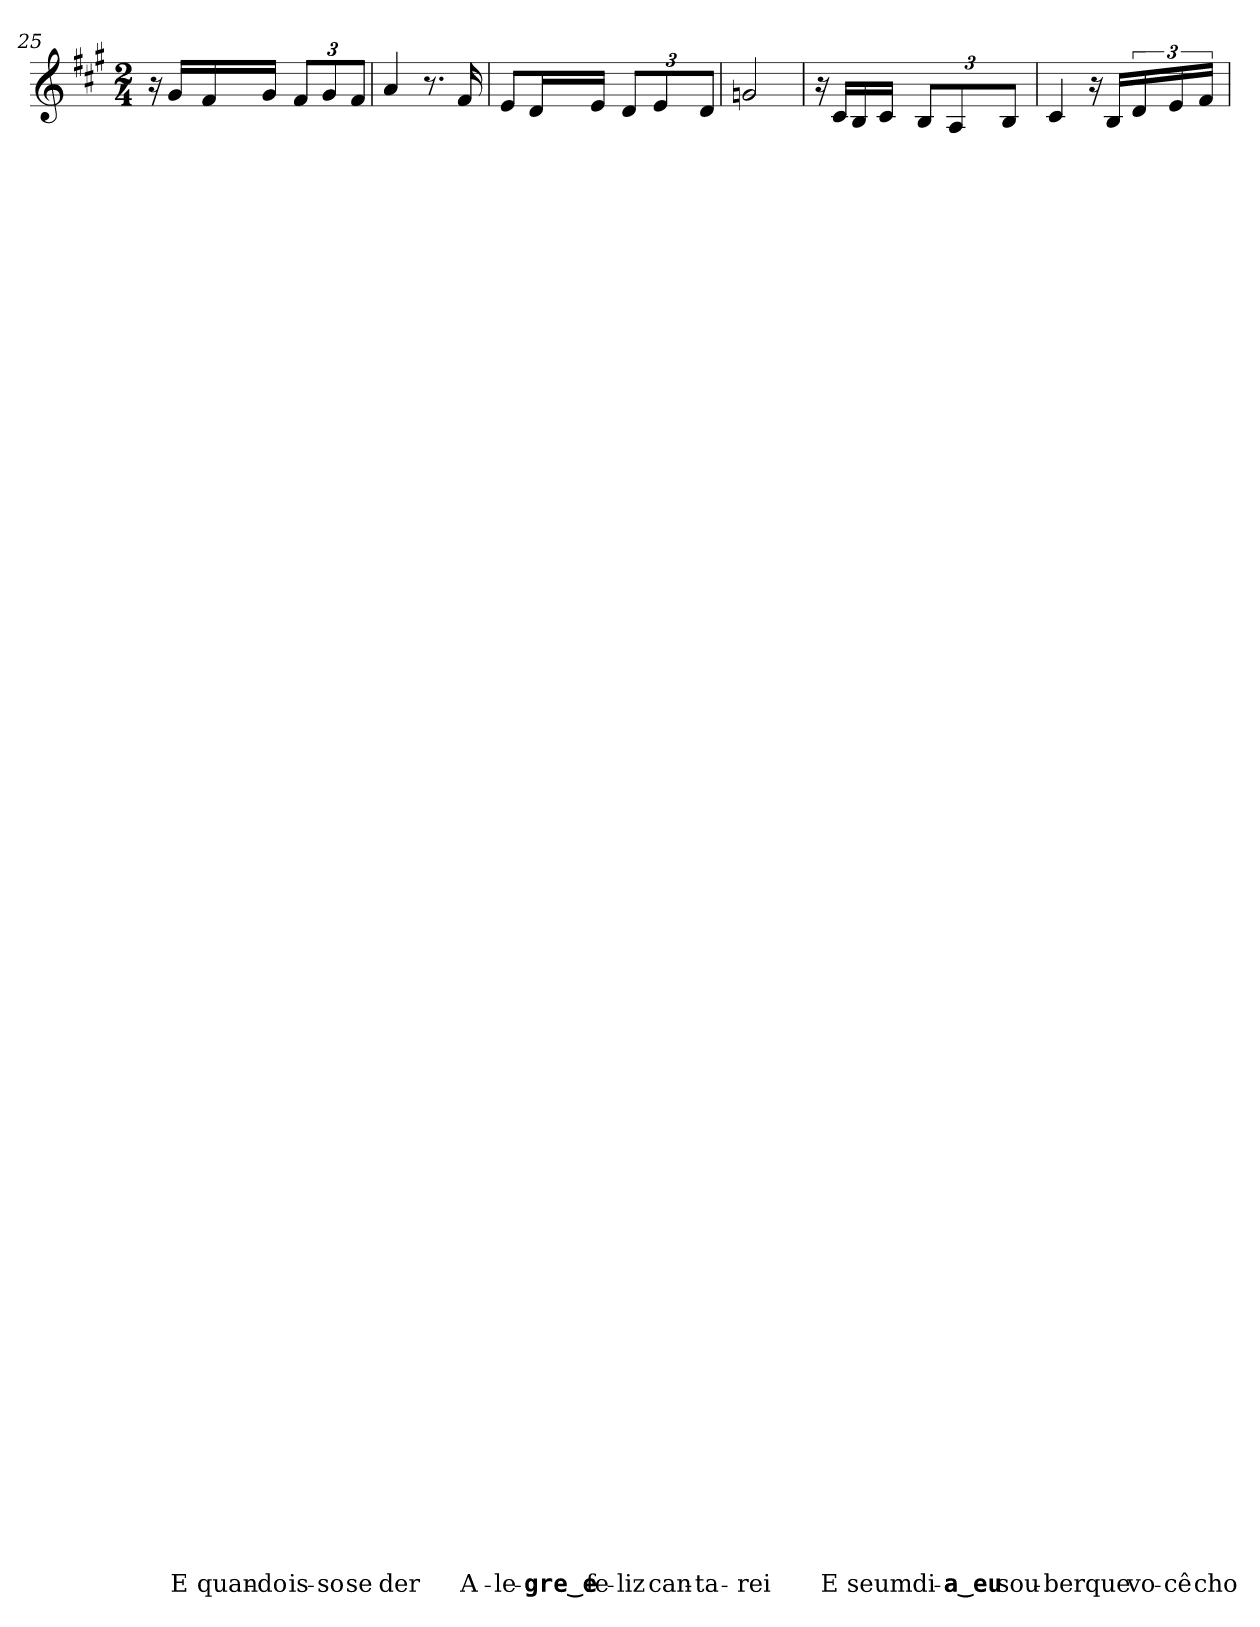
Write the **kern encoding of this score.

**kern	**text	**text	**text	**text	**text	**text	**text	**text	**text	**text	**text	**text	**text	**text	**text	**text	**text	**text	**text	**text	**text	**text	**text	**text	**text	**text	**text	**text	**text	**text	**text	**text	**text	**text	**text	**text	**text	**text	**text	**text	**text	**text	**text	**text	**text	**text	**text	**text	**text	**text	**text	**text	**text	**text	**text	**text	**text	**text	**text	**text	**text
*part1	*part1	*part1	*part1	*part1	*part1	*part1	*part1	*part1	*part1	*part1	*part1	*part1	*part1	*part1	*part1	*part1	*part1	*part1	*part1	*part1	*part1	*part1	*part1	*part1	*part1	*part1	*part1	*part1	*part1	*part1	*part1	*part1	*part1	*part1	*part1	*part1	*part1	*part1	*part1	*part1	*part1	*part1	*part1	*part1	*part1	*part1	*part1	*part1	*part1	*part1	*part1	*part1	*part1	*part1	*part1	*part1	*part1	*part1	*part1	*part1	*part1
*staff1	*staff1	*staff1	*staff1	*staff1	*staff1	*staff1	*staff1	*staff1	*staff1	*staff1	*staff1	*staff1	*staff1	*staff1	*staff1	*staff1	*staff1	*staff1	*staff1	*staff1	*staff1	*staff1	*staff1	*staff1	*staff1	*staff1	*staff1	*staff1	*staff1	*staff1	*staff1	*staff1	*staff1	*staff1	*staff1	*staff1	*staff1	*staff1	*staff1	*staff1	*staff1	*staff1	*staff1	*staff1	*staff1	*staff1	*staff1	*staff1	*staff1	*staff1	*staff1	*staff1	*staff1	*staff1	*staff1	*staff1	*staff1	*staff1	*staff1	*staff1	*staff1
!!LO:LB:g=z
*clefG2	*	*	*	*	*	*	*	*	*	*	*	*	*	*	*	*	*	*	*	*	*	*	*	*	*	*	*	*	*	*	*	*	*	*	*	*	*	*	*	*	*	*	*	*	*	*	*	*	*	*	*	*	*	*	*	*	*	*	*	*	*
*k[f#c#g#]	*	*	*	*	*	*	*	*	*	*	*	*	*	*	*	*	*	*	*	*	*	*	*	*	*	*	*	*	*	*	*	*	*	*	*	*	*	*	*	*	*	*	*	*	*	*	*	*	*	*	*	*	*	*	*	*	*	*	*	*	*
*A:	*	*	*	*	*	*	*	*	*	*	*	*	*	*	*	*	*	*	*	*	*	*	*	*	*	*	*	*	*	*	*	*	*	*	*	*	*	*	*	*	*	*	*	*	*	*	*	*	*	*	*	*	*	*	*	*	*	*	*	*	*
*M2/4	*	*	*	*	*	*	*	*	*	*	*	*	*	*	*	*	*	*	*	*	*	*	*	*	*	*	*	*	*	*	*	*	*	*	*	*	*	*	*	*	*	*	*	*	*	*	*	*	*	*	*	*	*	*	*	*	*	*	*	*	*
=25	=25	=25	=25	=25	=25	=25	=25	=25	=25	=25	=25	=25	=25	=25	=25	=25	=25	=25	=25	=25	=25	=25	=25	=25	=25	=25	=25	=25	=25	=25	=25	=25	=25	=25	=25	=25	=25	=25	=25	=25	=25	=25	=25	=25	=25	=25	=25	=25	=25	=25	=25	=25	=25	=25	=25	=25	=25	=25	=25	=25	=25
16r	.	.	.	.	.	.	.	.	.	.	.	.	.	.	.	.	.	.	.	.	.	.	.	.	.	.	.	.	.	.	.	.	.	.	.	.	.	.	.	.	.	.	.	.	.	.	.	.	.	.	.	.	.	.	.	.	.	.	.	.	.
!	!	!	!	!	!	!	!	!	!	!	!	!	!	!	!	!	!	!	!	!	!	!	!	!	!	!	!	!	!	!	!	!	!	!	!	!	!	!	!	!	!	!	!	!	!	!	!	!	!	!	!	!	!	!	!	!	!	!	!	!	!LO:LY:b
16g#/LL	.	.	.	.	.	.	.	.	.	.	.	.	.	.	.	.	.	.	.	.	.	.	.	.	.	.	.	.	.	.	.	.	.	.	.	.	.	.	.	.	.	.	.	.	.	.	.	.	.	.	.	.	.	.	.	.	.	.	.	.	E
!	!	!	!	!	!	!	!	!	!	!	!	!	!	!	!	!	!	!	!	!	!	!	!	!	!	!	!	!	!	!	!	!	!	!	!	!	!	!	!	!	!	!	!	!	!	!	!	!	!	!	!	!	!	!	!	!	!	!	!	!	!LO:LY:b
16f#/	.	.	.	.	.	.	.	.	.	.	.	.	.	.	.	.	.	.	.	.	.	.	.	.	.	.	.	.	.	.	.	.	.	.	.	.	.	.	.	.	.	.	.	.	.	.	.	.	.	.	.	.	.	.	.	.	.	.	.	.	quan-
!	!	!	!	!	!	!	!	!	!	!	!	!	!	!	!	!	!	!	!	!	!	!	!	!	!	!	!	!	!	!	!	!	!	!	!	!	!	!	!	!	!	!	!	!	!	!	!	!	!	!	!	!	!	!	!	!	!	!	!	!	!LO:LY:b
16g#/JJ	.	.	.	.	.	.	.	.	.	.	.	.	.	.	.	.	.	.	.	.	.	.	.	.	.	.	.	.	.	.	.	.	.	.	.	.	.	.	.	.	.	.	.	.	.	.	.	.	.	.	.	.	.	.	.	.	.	.	.	.	-do
!	!	!	!	!	!	!	!	!	!	!	!	!	!	!	!	!	!	!	!	!	!	!	!	!	!	!	!	!	!	!	!	!	!	!	!	!	!	!	!	!	!	!	!	!	!	!	!	!	!	!	!	!	!	!	!	!	!	!	!	!	!LO:LY:b
12f#/L	.	.	.	.	.	.	.	.	.	.	.	.	.	.	.	.	.	.	.	.	.	.	.	.	.	.	.	.	.	.	.	.	.	.	.	.	.	.	.	.	.	.	.	.	.	.	.	.	.	.	.	.	.	.	.	.	.	.	.	.	is-
!	!	!	!	!	!	!	!	!	!	!	!	!	!	!	!	!	!	!	!	!	!	!	!	!	!	!	!	!	!	!	!	!	!	!	!	!	!	!	!	!	!	!	!	!	!	!	!	!	!	!	!	!	!	!	!	!	!	!	!	!	!LO:LY:b
12g#/	.	.	.	.	.	.	.	.	.	.	.	.	.	.	.	.	.	.	.	.	.	.	.	.	.	.	.	.	.	.	.	.	.	.	.	.	.	.	.	.	.	.	.	.	.	.	.	.	.	.	.	.	.	.	.	.	.	.	.	.	-so
!	!	!	!	!	!	!	!	!	!	!	!	!	!	!	!	!	!	!	!	!	!	!	!	!	!	!	!	!	!	!	!	!	!	!	!	!	!	!	!	!	!	!	!	!	!	!	!	!	!	!	!	!	!	!	!	!	!	!	!	!	!LO:LY:b
12f#/J	.	.	.	.	.	.	.	.	.	.	.	.	.	.	.	.	.	.	.	.	.	.	.	.	.	.	.	.	.	.	.	.	.	.	.	.	.	.	.	.	.	.	.	.	.	.	.	.	.	.	.	.	.	.	.	.	.	.	.	.	se
=26	=26	=26	=26	=26	=26	=26	=26	=26	=26	=26	=26	=26	=26	=26	=26	=26	=26	=26	=26	=26	=26	=26	=26	=26	=26	=26	=26	=26	=26	=26	=26	=26	=26	=26	=26	=26	=26	=26	=26	=26	=26	=26	=26	=26	=26	=26	=26	=26	=26	=26	=26	=26	=26	=26	=26	=26	=26	=26	=26	=26	=26
!	!	!	!	!	!	!	!	!	!	!	!	!	!	!	!	!	!	!	!	!	!	!	!	!	!	!	!	!	!	!	!	!	!	!	!	!	!	!	!	!	!	!	!	!	!	!	!	!	!	!	!	!	!	!	!	!	!	!	!	!	!LO:LY:b
4a/	.	.	.	.	.	.	.	.	.	.	.	.	.	.	.	.	.	.	.	.	.	.	.	.	.	.	.	.	.	.	.	.	.	.	.	.	.	.	.	.	.	.	.	.	.	.	.	.	.	.	.	.	.	.	.	.	.	.	.	.	der
8.r	.	.	.	.	.	.	.	.	.	.	.	.	.	.	.	.	.	.	.	.	.	.	.	.	.	.	.	.	.	.	.	.	.	.	.	.	.	.	.	.	.	.	.	.	.	.	.	.	.	.	.	.	.	.	.	.	.	.	.	.	.
!	!	!	!	!	!	!	!	!	!	!	!	!	!	!	!	!	!	!	!	!	!	!	!	!	!	!	!	!	!	!	!	!	!	!	!	!	!	!	!	!	!	!	!	!	!	!	!	!	!	!	!	!	!	!	!	!	!	!	!	!	!LO:LY:b
16f#/	.	.	.	.	.	.	.	.	.	.	.	.	.	.	.	.	.	.	.	.	.	.	.	.	.	.	.	.	.	.	.	.	.	.	.	.	.	.	.	.	.	.	.	.	.	.	.	.	.	.	.	.	.	.	.	.	.	.	.	.	A-
=27	=27	=27	=27	=27	=27	=27	=27	=27	=27	=27	=27	=27	=27	=27	=27	=27	=27	=27	=27	=27	=27	=27	=27	=27	=27	=27	=27	=27	=27	=27	=27	=27	=27	=27	=27	=27	=27	=27	=27	=27	=27	=27	=27	=27	=27	=27	=27	=27	=27	=27	=27	=27	=27	=27	=27	=27	=27	=27	=27	=27	=27
!	!	!	!	!	!	!	!	!	!	!	!	!	!	!	!	!	!	!	!	!	!	!	!	!	!	!	!	!	!	!	!	!	!	!	!	!	!	!	!	!	!	!	!	!	!	!	!	!	!	!	!	!	!	!	!	!	!	!	!	!	!LO:LY:b
8e/L	.	.	.	.	.	.	.	.	.	.	.	.	.	.	.	.	.	.	.	.	.	.	.	.	.	.	.	.	.	.	.	.	.	.	.	.	.	.	.	.	.	.	.	.	.	.	.	.	.	.	.	.	.	.	.	.	.	.	.	.	-le-
!	!	!	!	!	!	!	!	!	!	!	!	!	!	!	!	!	!	!	!	!	!	!	!	!	!	!	!	!	!	!	!	!	!	!	!	!	!	!	!	!	!	!	!	!	!	!	!	!	!	!	!	!	!	!	!	!	!	!	!	!	!LO:LY:b
16d/L	.	.	.	.	.	.	.	.	.	.	.	.	.	.	.	.	.	.	.	.	.	.	.	.	.	.	.	.	.	.	.	.	.	.	.	.	.	.	.	.	.	.	.	.	.	.	.	.	.	.	.	.	.	.	.	.	.	.	.	.	-gre‿e
!	!	!	!	!	!	!	!	!	!	!	!	!	!	!	!	!	!	!	!	!	!	!	!	!	!	!	!	!	!	!	!	!	!	!	!	!	!	!	!	!	!	!	!	!	!	!	!	!	!	!	!	!	!	!	!	!	!	!	!	!	!LO:LY:b
16e/JJ	.	.	.	.	.	.	.	.	.	.	.	.	.	.	.	.	.	.	.	.	.	.	.	.	.	.	.	.	.	.	.	.	.	.	.	.	.	.	.	.	.	.	.	.	.	.	.	.	.	.	.	.	.	.	.	.	.	.	.	.	fe-
!	!	!	!	!	!	!	!	!	!	!	!	!	!	!	!	!	!	!	!	!	!	!	!	!	!	!	!	!	!	!	!	!	!	!	!	!	!	!	!	!	!	!	!	!	!	!	!	!	!	!	!	!	!	!	!	!	!	!	!	!	!LO:LY:b
12d/L	.	.	.	.	.	.	.	.	.	.	.	.	.	.	.	.	.	.	.	.	.	.	.	.	.	.	.	.	.	.	.	.	.	.	.	.	.	.	.	.	.	.	.	.	.	.	.	.	.	.	.	.	.	.	.	.	.	.	.	.	-liz
!	!	!	!	!	!	!	!	!	!	!	!	!	!	!	!	!	!	!	!	!	!	!	!	!	!	!	!	!	!	!	!	!	!	!	!	!	!	!	!	!	!	!	!	!	!	!	!	!	!	!	!	!	!	!	!	!	!	!	!	!	!LO:LY:b
12e/	.	.	.	.	.	.	.	.	.	.	.	.	.	.	.	.	.	.	.	.	.	.	.	.	.	.	.	.	.	.	.	.	.	.	.	.	.	.	.	.	.	.	.	.	.	.	.	.	.	.	.	.	.	.	.	.	.	.	.	.	can-
!	!	!	!	!	!	!	!	!	!	!	!	!	!	!	!	!	!	!	!	!	!	!	!	!	!	!	!	!	!	!	!	!	!	!	!	!	!	!	!	!	!	!	!	!	!	!	!	!	!	!	!	!	!	!	!	!	!	!	!	!	!LO:LY:b
12d/J	.	.	.	.	.	.	.	.	.	.	.	.	.	.	.	.	.	.	.	.	.	.	.	.	.	.	.	.	.	.	.	.	.	.	.	.	.	.	.	.	.	.	.	.	.	.	.	.	.	.	.	.	.	.	.	.	.	.	.	.	-ta-
=28	=28	=28	=28	=28	=28	=28	=28	=28	=28	=28	=28	=28	=28	=28	=28	=28	=28	=28	=28	=28	=28	=28	=28	=28	=28	=28	=28	=28	=28	=28	=28	=28	=28	=28	=28	=28	=28	=28	=28	=28	=28	=28	=28	=28	=28	=28	=28	=28	=28	=28	=28	=28	=28	=28	=28	=28	=28	=28	=28	=28	=28
!	!	!	!	!	!	!	!	!	!	!	!	!	!	!	!	!	!	!	!	!	!	!	!	!	!	!	!	!	!	!	!	!	!	!	!	!	!	!	!	!	!	!	!	!	!	!	!	!	!	!	!	!	!	!	!	!	!	!	!	!	!LO:LY:b
2gn/	.	.	.	.	.	.	.	.	.	.	.	.	.	.	.	.	.	.	.	.	.	.	.	.	.	.	.	.	.	.	.	.	.	.	.	.	.	.	.	.	.	.	.	.	.	.	.	.	.	.	.	.	.	.	.	.	.	.	.	.	-rei
!!LO:LB:g=z
=29	=29	=29	=29	=29	=29	=29	=29	=29	=29	=29	=29	=29	=29	=29	=29	=29	=29	=29	=29	=29	=29	=29	=29	=29	=29	=29	=29	=29	=29	=29	=29	=29	=29	=29	=29	=29	=29	=29	=29	=29	=29	=29	=29	=29	=29	=29	=29	=29	=29	=29	=29	=29	=29	=29	=29	=29	=29	=29	=29	=29	=29
16r	.	.	.	.	.	.	.	.	.	.	.	.	.	.	.	.	.	.	.	.	.	.	.	.	.	.	.	.	.	.	.	.	.	.	.	.	.	.	.	.	.	.	.	.	.	.	.	.	.	.	.	.	.	.	.	.	.	.	.	.	.
!	!	!	!	!	!	!	!	!	!	!	!	!	!	!	!	!	!	!	!	!	!	!	!	!	!	!	!	!	!	!	!	!	!	!	!	!	!	!	!	!	!	!	!	!	!	!	!	!	!	!	!	!	!	!	!	!	!	!	!	!	!LO:LY:b
16c#/LL	.	.	.	.	.	.	.	.	.	.	.	.	.	.	.	.	.	.	.	.	.	.	.	.	.	.	.	.	.	.	.	.	.	.	.	.	.	.	.	.	.	.	.	.	.	.	.	.	.	.	.	.	.	.	.	.	.	.	.	.	E
!	!	!	!	!	!	!	!	!	!	!	!	!	!	!	!	!	!	!	!	!	!	!	!	!	!	!	!	!	!	!	!	!	!	!	!	!	!	!	!	!	!	!	!	!	!	!	!	!	!	!	!	!	!	!	!	!	!	!	!	!	!LO:LY:b
16B/	.	.	.	.	.	.	.	.	.	.	.	.	.	.	.	.	.	.	.	.	.	.	.	.	.	.	.	.	.	.	.	.	.	.	.	.	.	.	.	.	.	.	.	.	.	.	.	.	.	.	.	.	.	.	.	.	.	.	.	.	se
!	!	!	!	!	!	!	!	!	!	!	!	!	!	!	!	!	!	!	!	!	!	!	!	!	!	!	!	!	!	!	!	!	!	!	!	!	!	!	!	!	!	!	!	!	!	!	!	!	!	!	!	!	!	!	!	!	!	!	!	!	!LO:LY:b
16c#/JJ	.	.	.	.	.	.	.	.	.	.	.	.	.	.	.	.	.	.	.	.	.	.	.	.	.	.	.	.	.	.	.	.	.	.	.	.	.	.	.	.	.	.	.	.	.	.	.	.	.	.	.	.	.	.	.	.	.	.	.	.	um
!	!	!	!	!	!	!	!	!	!	!	!	!	!	!	!	!	!	!	!	!	!	!	!	!	!	!	!	!	!	!	!	!	!	!	!	!	!	!	!	!	!	!	!	!	!	!	!	!	!	!	!	!	!	!	!	!	!	!	!	!	!LO:LY:b
12B/L	.	.	.	.	.	.	.	.	.	.	.	.	.	.	.	.	.	.	.	.	.	.	.	.	.	.	.	.	.	.	.	.	.	.	.	.	.	.	.	.	.	.	.	.	.	.	.	.	.	.	.	.	.	.	.	.	.	.	.	.	di-
!	!	!	!	!	!	!	!	!	!	!	!	!	!	!	!	!	!	!	!	!	!	!	!	!	!	!	!	!	!	!	!	!	!	!	!	!	!	!	!	!	!	!	!	!	!	!	!	!	!	!	!	!	!	!	!	!	!	!	!	!	!LO:LY:b
12A/	.	.	.	.	.	.	.	.	.	.	.	.	.	.	.	.	.	.	.	.	.	.	.	.	.	.	.	.	.	.	.	.	.	.	.	.	.	.	.	.	.	.	.	.	.	.	.	.	.	.	.	.	.	.	.	.	.	.	.	.	-a‿eu
!	!	!	!	!	!	!	!	!	!	!	!	!	!	!	!	!	!	!	!	!	!	!	!	!	!	!	!	!	!	!	!	!	!	!	!	!	!	!	!	!	!	!	!	!	!	!	!	!	!	!	!	!	!	!	!	!	!	!	!	!	!LO:LY:b
12B/J	.	.	.	.	.	.	.	.	.	.	.	.	.	.	.	.	.	.	.	.	.	.	.	.	.	.	.	.	.	.	.	.	.	.	.	.	.	.	.	.	.	.	.	.	.	.	.	.	.	.	.	.	.	.	.	.	.	.	.	.	sou-
=30	=30	=30	=30	=30	=30	=30	=30	=30	=30	=30	=30	=30	=30	=30	=30	=30	=30	=30	=30	=30	=30	=30	=30	=30	=30	=30	=30	=30	=30	=30	=30	=30	=30	=30	=30	=30	=30	=30	=30	=30	=30	=30	=30	=30	=30	=30	=30	=30	=30	=30	=30	=30	=30	=30	=30	=30	=30	=30	=30	=30	=30
!	!	!	!	!	!	!	!	!	!	!	!	!	!	!	!	!	!	!	!	!	!	!	!	!	!	!	!	!	!	!	!	!	!	!	!	!	!	!	!	!	!	!	!	!	!	!	!	!	!	!	!	!	!	!	!	!	!	!	!	!	!LO:LY:b
4c#/	.	.	.	.	.	.	.	.	.	.	.	.	.	.	.	.	.	.	.	.	.	.	.	.	.	.	.	.	.	.	.	.	.	.	.	.	.	.	.	.	.	.	.	.	.	.	.	.	.	.	.	.	.	.	.	.	.	.	.	.	-ber
16r	.	.	.	.	.	.	.	.	.	.	.	.	.	.	.	.	.	.	.	.	.	.	.	.	.	.	.	.	.	.	.	.	.	.	.	.	.	.	.	.	.	.	.	.	.	.	.	.	.	.	.	.	.	.	.	.	.	.	.	.	.
!	!	!	!	!	!	!	!	!	!	!	!	!	!	!	!	!	!	!	!	!	!	!	!	!	!	!	!	!	!	!	!	!	!	!	!	!	!	!	!	!	!	!	!	!	!	!	!	!	!	!	!	!	!	!	!	!	!	!	!	!	!LO:LY:b
16B/LL	.	.	.	.	.	.	.	.	.	.	.	.	.	.	.	.	.	.	.	.	.	.	.	.	.	.	.	.	.	.	.	.	.	.	.	.	.	.	.	.	.	.	.	.	.	.	.	.	.	.	.	.	.	.	.	.	.	.	.	.	que
!	!	!	!	!	!	!	!	!	!	!	!	!	!	!	!	!	!	!	!	!	!	!	!	!	!	!	!	!	!	!	!	!	!	!	!	!	!	!	!	!	!	!	!	!	!	!	!	!	!	!	!	!	!	!	!	!	!	!	!	!	!LO:LY:b
24d/	.	.	.	.	.	.	.	.	.	.	.	.	.	.	.	.	.	.	.	.	.	.	.	.	.	.	.	.	.	.	.	.	.	.	.	.	.	.	.	.	.	.	.	.	.	.	.	.	.	.	.	.	.	.	.	.	.	.	.	.	vo-
!	!	!	!	!	!	!	!	!	!	!	!	!	!	!	!	!	!	!	!	!	!	!	!	!	!	!	!	!	!	!	!	!	!	!	!	!	!	!	!	!	!	!	!	!	!	!	!	!	!	!	!	!	!	!	!	!	!	!	!	!	!LO:LY:b
24e/	.	.	.	.	.	.	.	.	.	.	.	.	.	.	.	.	.	.	.	.	.	.	.	.	.	.	.	.	.	.	.	.	.	.	.	.	.	.	.	.	.	.	.	.	.	.	.	.	.	.	.	.	.	.	.	.	.	.	.	.	-cê
!	!	!	!	!	!	!	!	!	!	!	!	!	!	!	!	!	!	!	!	!	!	!	!	!	!	!	!	!	!	!	!	!	!	!	!	!	!	!	!	!	!	!	!	!	!	!	!	!	!	!	!	!	!	!	!	!	!	!	!	!	!LO:LY:b
24f#/JJ	.	.	.	.	.	.	.	.	.	.	.	.	.	.	.	.	.	.	.	.	.	.	.	.	.	.	.	.	.	.	.	.	.	.	.	.	.	.	.	.	.	.	.	.	.	.	.	.	.	.	.	.	.	.	.	.	.	.	.	.	cho-
=	=	=	=	=	=	=	=	=	=	=	=	=	=	=	=	=	=	=	=	=	=	=	=	=	=	=	=	=	=	=	=	=	=	=	=	=	=	=	=	=	=	=	=	=	=	=	=	=	=	=	=	=	=	=	=	=	=	=	=	=	=
*-	*-	*-	*-	*-	*-	*-	*-	*-	*-	*-	*-	*-	*-	*-	*-	*-	*-	*-	*-	*-	*-	*-	*-	*-	*-	*-	*-	*-	*-	*-	*-	*-	*-	*-	*-	*-	*-	*-	*-	*-	*-	*-	*-	*-	*-	*-	*-	*-	*-	*-	*-	*-	*-	*-	*-	*-	*-	*-	*-	*-	*-
